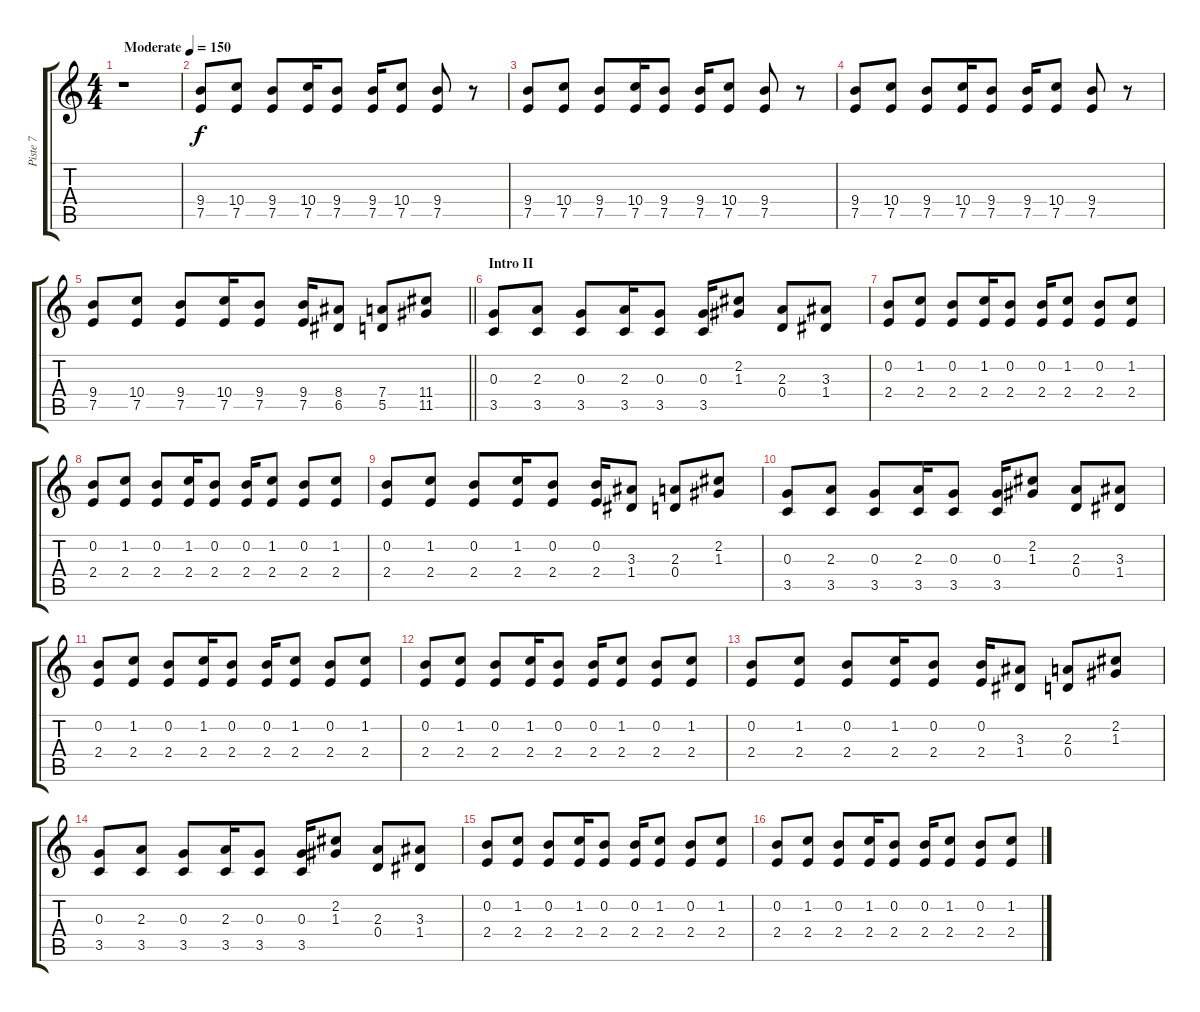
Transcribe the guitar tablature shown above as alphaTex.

\track ("Piste 7" "Piste 7") {instrument overdrivenguitar}
\staff {score tabs}
\tuning (E4 B3 G3 D3 A2 E2) {hide}
\ts (4 4)
\tempo (150 "Moderate")
\clef g2
\ks c
r.1{dy f instrument overdrivenguitar} |
(9.4 7.5).8{volume 12} (10.4 7.5).8 (9.4 7.5).8 (10.4 7.5).16 (9.4 7.5).8 (9.4 7.5).16 (10.4 7.5).8 (9.4 7.5).8 r.8 |
(9.4 7.5).8 (10.4 7.5).8 (9.4 7.5).8 (10.4 7.5).16 (9.4 7.5).8 (9.4 7.5).16 (10.4 7.5).8 (9.4 7.5).8 r.8 |
(9.4 7.5).8 (10.4 7.5).8 (9.4 7.5).8 (10.4 7.5).16 (9.4 7.5).8 (9.4 7.5).16 (10.4 7.5).8 (9.4 7.5).8 r.8 |
\barLineRight lightlight
(9.4 7.5).8 (10.4 7.5).8 (9.4 7.5).8 (10.4 7.5).16 (9.4 7.5).8 (9.4 7.5).16 (8.4 6.5).8 (7.4 5.5).8 (11.4 11.5).8 |
\section ("" "Intro II")
(0.3 3.5).8 (2.3 3.5).8 (0.3 3.5).8 (2.3 3.5).16 (0.3 3.5).8 (0.3 3.5).16 (2.2 1.3).8 (2.3 0.4).8 (3.3 1.4).8 |
(0.2 2.4).8 (1.2 2.4).8 (0.2 2.4).8 (1.2 2.4).16 (0.2 2.4).8 (0.2 2.4).16 (1.2 2.4).8 (0.2 2.4).8 (1.2 2.4).8 |
(0.2 2.4).8 (1.2 2.4).8 (0.2 2.4).8 (1.2 2.4).16 (0.2 2.4).8 (0.2 2.4).16 (1.2 2.4).8 (0.2 2.4).8 (1.2 2.4).8 |
(0.2 2.4).8 (1.2 2.4).8 (0.2 2.4).8 (1.2 2.4).16 (0.2 2.4).8 (0.2 2.4).16 (3.3 1.4).8 (2.3 0.4).8 (2.2 1.3).8 |
(0.3 3.5).8 (2.3 3.5).8 (0.3 3.5).8 (2.3 3.5).16 (0.3 3.5).8 (0.3 3.5).16 (2.2 1.3).8 (2.3 0.4).8 (3.3 1.4).8 |
(0.2 2.4).8 (1.2 2.4).8 (0.2 2.4).8 (1.2 2.4).16 (0.2 2.4).8 (0.2 2.4).16 (1.2 2.4).8 (0.2 2.4).8 (1.2 2.4).8 |
(0.2 2.4).8 (1.2 2.4).8 (0.2 2.4).8 (1.2 2.4).16 (0.2 2.4).8 (0.2 2.4).16 (1.2 2.4).8 (0.2 2.4).8 (1.2 2.4).8 |
(0.2 2.4).8 (1.2 2.4).8 (0.2 2.4).8 (1.2 2.4).16 (0.2 2.4).8 (0.2 2.4).16 (3.3 1.4).8 (2.3 0.4).8 (2.2 1.3).8 |
(0.3 3.5).8 (2.3 3.5).8 (0.3 3.5).8 (2.3 3.5).16 (0.3 3.5).8 (0.3 3.5).16 (2.2 1.3).8 (2.3 0.4).8 (3.3 1.4).8 |
(0.2 2.4).8 (1.2 2.4).8 (0.2 2.4).8 (1.2 2.4).16 (0.2 2.4).8 (0.2 2.4).16 (1.2 2.4).8 (0.2 2.4).8 (1.2 2.4).8 |
(0.2 2.4).8 (1.2 2.4).8 (0.2 2.4).8 (1.2 2.4).16 (0.2 2.4).8 (0.2 2.4).16 (1.2 2.4).8 (0.2 2.4).8 (1.2 2.4).8
